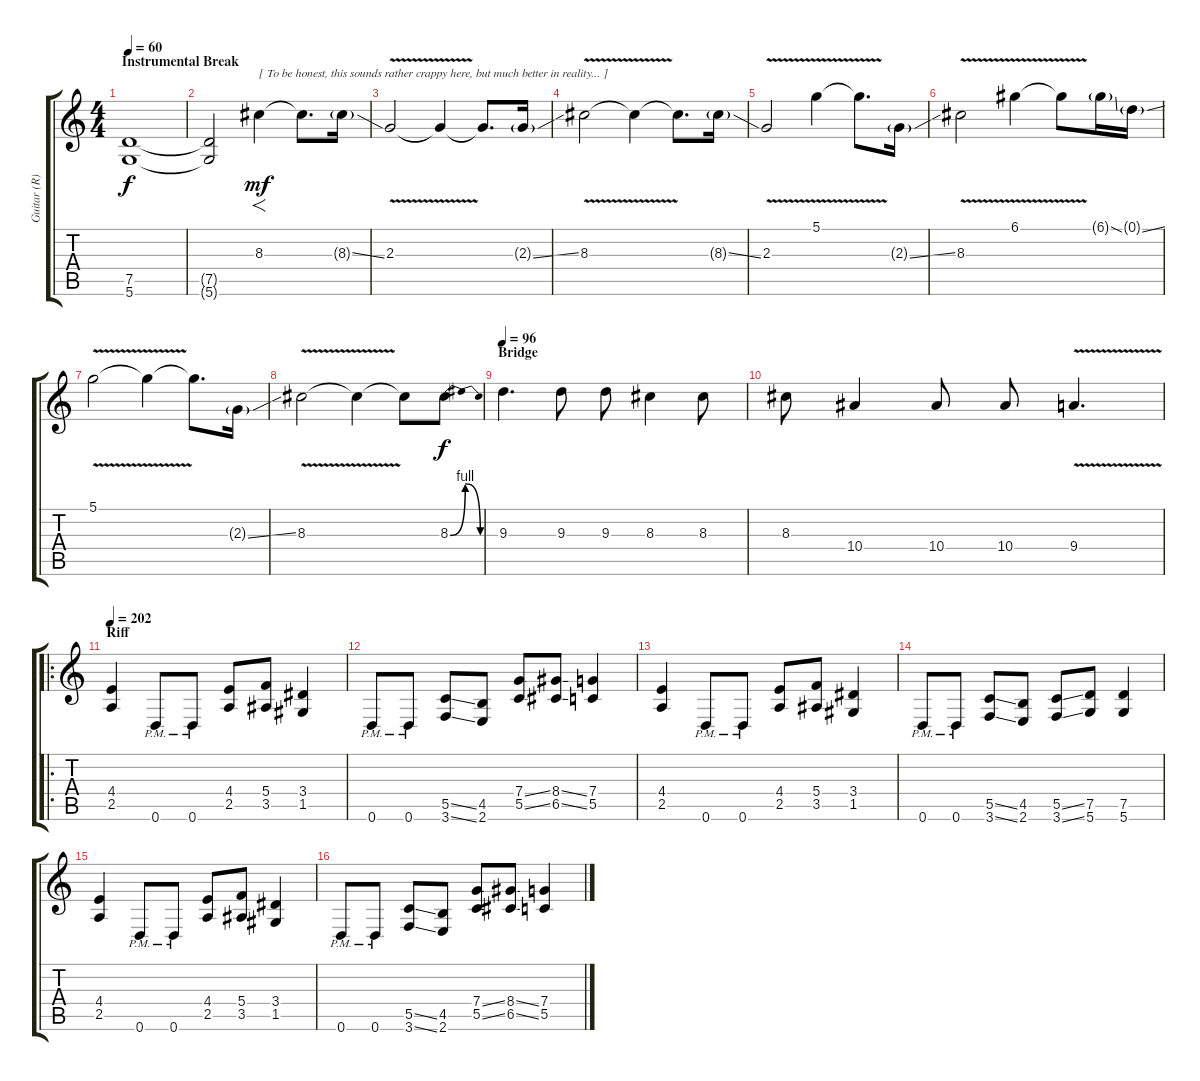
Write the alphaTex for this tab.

\track ("Guitar (R)" "Guitar (R)") {instrument distortionguitar}
\staff {score tabs}
\tuning (D4 A3 F3 C3 G2 D2) {hide}
\ts (4 4)
\section ("" "Instrumental Break")
\tempo 60
\clef g2
\ks c
(7.5 5.6).1{dy f} |
(7.5{t} 5.6{t}).2 8.3.4{f txt "[ To be honest, this sounds rather crappy here, but much better in reality... ]" dy mf} 8.3{t}.8{d} 8.3{ss g}.16 |
2.3{v}.2 2.3{t}.4 2.3{t}.8{d} 2.3{ss g}.16 |
8.3{v}.2 8.3{t}.4 8.3{t}.8{d} 8.3{ss g}.16 |
2.3{v}.2 5.1{v}.4 5.1{t}.8{d} 2.3{ss g}.16 |
8.3{v}.2 6.1{v}.4 6.1{t}.8 6.1{ss g}.16 0.1{ss g}.16 |
5.1{v}.2 5.1{t}.4 5.1{t}.8{d} 2.3{ss g}.16 |
8.3{v}.2 8.3{t}.4 8.3{t}.8 8.3{be (bendrelease 0 0 20 4 40 4 60 0)}.8{dy f} |
\section ("" "Bridge")
\tempo 96
9.3.4{d} 9.3.8 9.3.8 8.3.4 8.3.8 |
8.3.8 10.4.4 10.4.8 10.4.8 9.4{v}.4{d} |
\ro
\section ("" "Riff")
\tempo 202
(4.4 2.5).4 0.6{pm}.8 0.6{pm}.8 (4.4 2.5).8 (5.4 3.5).8 (3.4 1.5).4 |
0.6{pm}.8 0.6{pm}.8 (5.5{ss} 3.6{ss}).8 (4.5 2.6).8 (7.4{ss} 5.5{ss}).8 (8.4{ss} 6.5{ss}).8 (7.4 5.5).4 |
(4.4 2.5).4 0.6{pm}.8 0.6{pm}.8 (4.4 2.5).8 (5.4 3.5).8 (3.4 1.5).4 |
0.6{pm}.8 0.6{pm}.8 (5.5{ss} 3.6{ss}).8 (4.5 2.6).8 (5.5{ss} 3.6{ss}).8 (7.5 5.6).8 (7.5 5.6).4 |
(4.4 2.5).4 0.6{pm}.8 0.6{pm}.8 (4.4 2.5).8 (5.4 3.5).8 (3.4 1.5).4 |
0.6{pm}.8 0.6{pm}.8 (5.5{ss} 3.6{ss}).8 (4.5 2.6).8 (7.4{ss} 5.5{ss}).8 (8.4{ss} 6.5{ss}).8 (7.4 5.5).4
